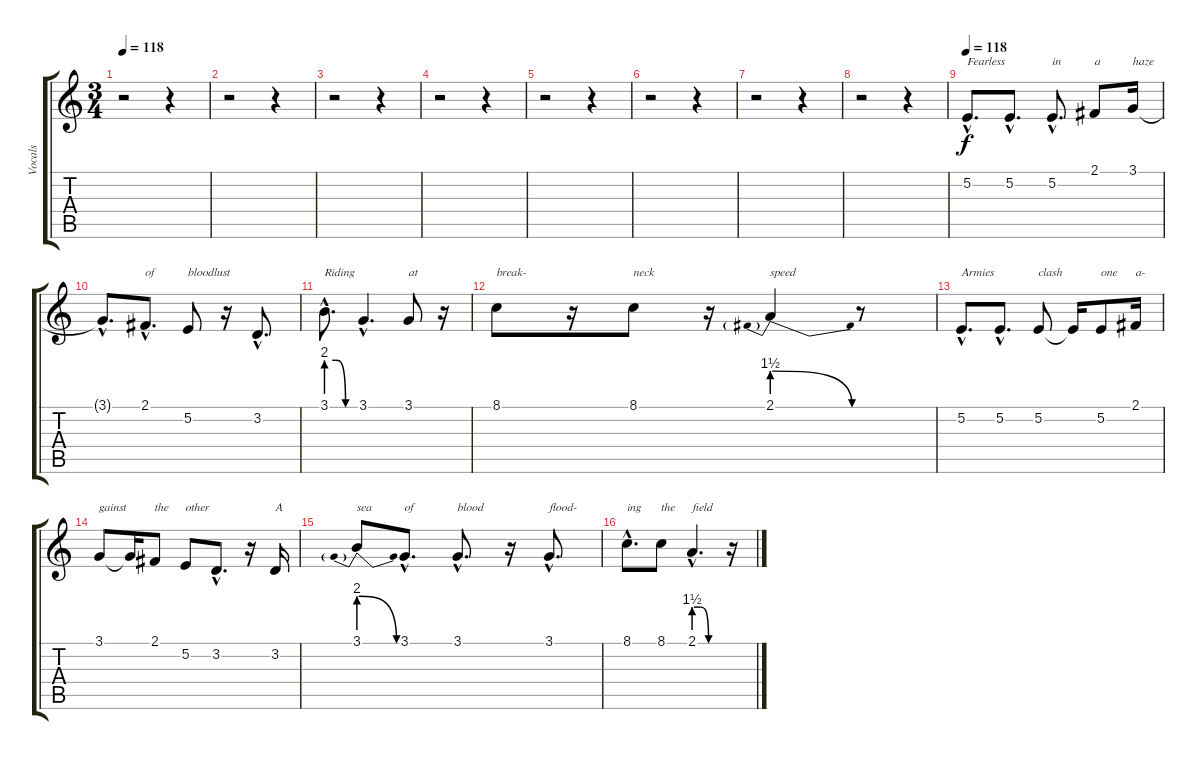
\track ("Vocals" "Vocals") {instrument lead2sawtooth}
\staff {score tabs}
\tuning (E4 B3 G3 D3 A2 E2) {hide}
\ts (3 4)
\tempo 118
\clef g2
\ks c
r.2{dy f} r.4 |
r.2 r.4 |
r.2 r.4 |
r.2 r.4 |
r.2 r.4 |
r.2 r.4 |
r.2 r.4 |
r.2 r.4 |
\tempo 118
5.2{hac}.8{d txt "Fearless"} 5.2{hac}.8{d} 5.2{hac}.8{d txt "in"} 2.1.8{txt "a"} 3.1.16{txt "haze"} |
3.1{hac t}.8{d} 2.1{hac}.8{d txt "of"} 5.2.8{txt "bloodlust"} r.16 3.2{hac}.8{d} |
3.1{be (custom 0 8 20 8 40 0 60 0) hac}.8{d txt "Riding"} 3.1{hac}.4{d} 3.1.8{txt "at"} r.16 |
8.1.8{txt "break-"} r.16 8.1.8{txt "neck"} r.16 2.1{be (prebendrelease 0 6 60 0)}.4{txt "speed "} r.8 |
5.2{hac}.8{d txt "Armies"} 5.2{hac}.8{d} 5.2.8{txt "clash"} 5.2{t}.16 5.2.8{txt "one"} 2.1.16{txt "a-"} |
3.1.8{txt "gainst"} 3.1{t}.16 2.1.8{txt "the"} 5.2.8{txt "other"} 3.2{hac}.8{d} r.16 3.2.16{txt "A"} |
3.1{be (prebendrelease 0 8 60 0)}.8{txt "sea"} 3.1{hac}.8{d txt "of"} 3.1{hac}.8{d txt "blood"} r.16 3.1{hac}.8{d txt "flood-"} |
8.1{hac}.8{d txt "ing"} 8.1.8{txt "the"} 2.1{be (custom 0 6 14 6 31 0 60 0) hac}.4{d txt "field "} r.16
